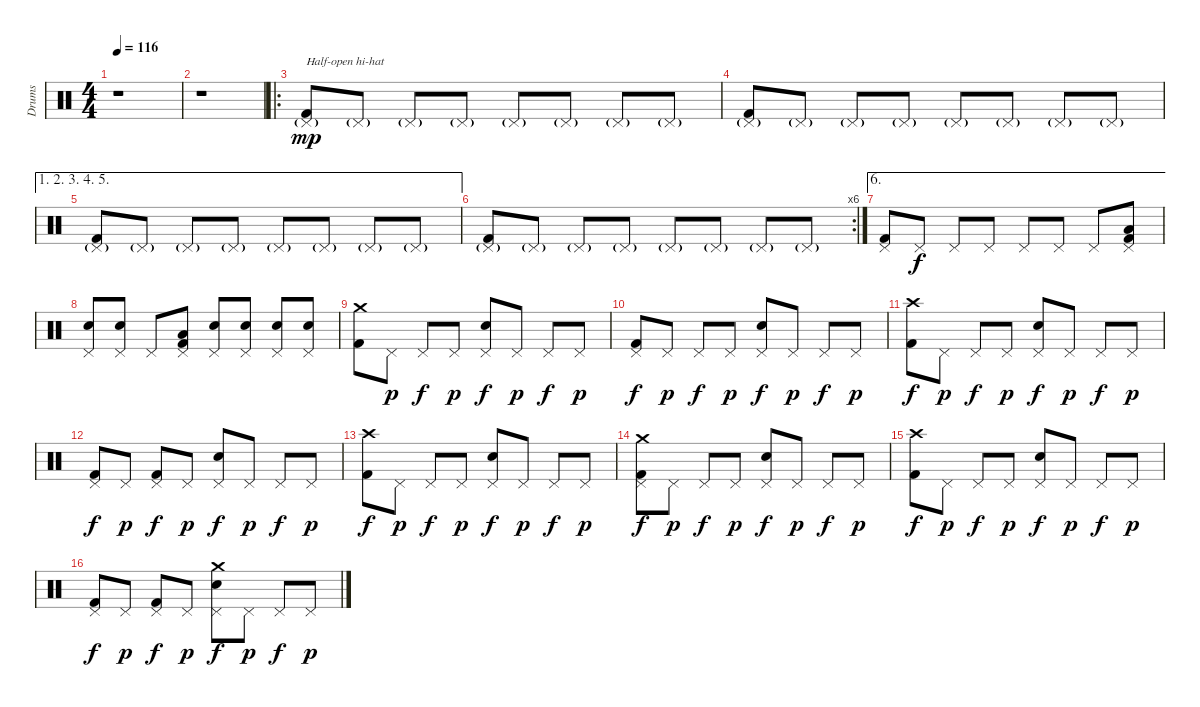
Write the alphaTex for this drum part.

\track ("Drums" "Drums") {instrument percussion}
\staff {score}
\articulation defaults
\ts (4 4)
\tempo 116
\clef neutral
\ks c
r.1{dy mp} |
r.1 |
\ro
("Kick (hit) 2" "Pedal Hi-Hat (hit)"{g}).8{txt "Half-open hi-hat"} "Pedal Hi-Hat (hit)"{g}.8 "Pedal Hi-Hat (hit)"{g}.8 "Pedal Hi-Hat (hit)"{g}.8 "Pedal Hi-Hat (hit)"{g}.8 "Pedal Hi-Hat (hit)"{g}.8 "Pedal Hi-Hat (hit)"{g}.8 "Pedal Hi-Hat (hit)"{g}.8 |
("Kick (hit) 2" "Pedal Hi-Hat (hit)"{g}).8 "Pedal Hi-Hat (hit)"{g}.8 "Pedal Hi-Hat (hit)"{g}.8 "Pedal Hi-Hat (hit)"{g}.8 "Pedal Hi-Hat (hit)"{g}.8 "Pedal Hi-Hat (hit)"{g}.8 "Pedal Hi-Hat (hit)"{g}.8 "Pedal Hi-Hat (hit)"{g}.8 |
\ae (1 2 3 4 5)
("Kick (hit) 2" "Pedal Hi-Hat (hit)"{g}).8 "Pedal Hi-Hat (hit)"{g}.8 "Pedal Hi-Hat (hit)"{g}.8 "Pedal Hi-Hat (hit)"{g}.8 "Pedal Hi-Hat (hit)"{g}.8 "Pedal Hi-Hat (hit)"{g}.8 "Pedal Hi-Hat (hit)"{g}.8 "Pedal Hi-Hat (hit)"{g}.8 |
\rc 6
("Kick (hit) 2" "Pedal Hi-Hat (hit)"{g}).8 "Pedal Hi-Hat (hit)"{g}.8 "Pedal Hi-Hat (hit)"{g}.8 "Pedal Hi-Hat (hit)"{g}.8 "Pedal Hi-Hat (hit)"{g}.8 "Pedal Hi-Hat (hit)"{g}.8 "Pedal Hi-Hat (hit)"{g}.8 "Pedal Hi-Hat (hit)"{g}.8 |
\ae 6
("Kick (hit) 2" "Pedal Hi-Hat (hit)").8 "Pedal Hi-Hat (hit)".8{dy f} "Pedal Hi-Hat (hit)".8 "Pedal Hi-Hat (hit)".8 "Pedal Hi-Hat (hit)".8 "Pedal Hi-Hat (hit)".8 "Pedal Hi-Hat (hit)".8 ("Kick (hit) 2" "Low Tom (hit)" "Pedal Hi-Hat (hit)").8 |
("Pedal Hi-Hat (hit)" "Snare (hit) 2").8 ("Pedal Hi-Hat (hit)" "Snare (hit) 2").8 "Pedal Hi-Hat (hit)".8 ("Kick (hit) 2" "Low Tom (hit)" "Pedal Hi-Hat (hit)").8 ("Pedal Hi-Hat (hit)" "Snare (hit) 2").8 ("Pedal Hi-Hat (hit)" "Snare (hit) 2").8 ("Pedal Hi-Hat (hit)" "Snare (hit) 2").8 ("Pedal Hi-Hat (hit)" "Snare (hit) 2").8 |
("Kick (hit) 2" "Crash medium (hit)").8 "Pedal Hi-Hat (hit)".8{dy p} "Pedal Hi-Hat (hit)".8{dy f} "Pedal Hi-Hat (hit)".8{dy p} ("Pedal Hi-Hat (hit)" "Snare (hit) 2").8{dy f} "Pedal Hi-Hat (hit)".8{dy p} "Pedal Hi-Hat (hit)".8{dy f} "Pedal Hi-Hat (hit)".8{dy p} |
("Kick (hit) 2" "Pedal Hi-Hat (hit)").8{dy f} "Pedal Hi-Hat (hit)".8{dy p} "Pedal Hi-Hat (hit)".8{dy f} "Pedal Hi-Hat (hit)".8{dy p} ("Pedal Hi-Hat (hit)" "Snare (hit) 2").8{dy f} "Pedal Hi-Hat (hit)".8{dy p} "Pedal Hi-Hat (hit)".8{dy f} "Pedal Hi-Hat (hit)".8{dy p} |
("Kick (hit) 2" "Crash high (hit)").8{dy f} "Pedal Hi-Hat (hit)".8{dy p} "Pedal Hi-Hat (hit)".8{dy f} "Pedal Hi-Hat (hit)".8{dy p} ("Pedal Hi-Hat (hit)" "Snare (hit) 2").8{dy f} "Pedal Hi-Hat (hit)".8{dy p} "Pedal Hi-Hat (hit)".8{dy f} "Pedal Hi-Hat (hit)".8{dy p} |
("Kick (hit) 2" "Pedal Hi-Hat (hit)").8{dy f} "Pedal Hi-Hat (hit)".8{dy p} ("Kick (hit) 2" "Pedal Hi-Hat (hit)").8{dy f} "Pedal Hi-Hat (hit)".8{dy p} ("Pedal Hi-Hat (hit)" "Snare (hit) 2").8{dy f} "Pedal Hi-Hat (hit)".8{dy p} "Pedal Hi-Hat (hit)".8{dy f} "Pedal Hi-Hat (hit)".8{dy p} |
("Kick (hit) 2" "Crash high (hit)").8{dy f} "Pedal Hi-Hat (hit)".8{dy p} "Pedal Hi-Hat (hit)".8{dy f} "Pedal Hi-Hat (hit)".8{dy p} ("Pedal Hi-Hat (hit)" "Snare (hit) 2").8{dy f} "Pedal Hi-Hat (hit)".8{dy p} "Pedal Hi-Hat (hit)".8{dy f} "Pedal Hi-Hat (hit)".8{dy p} |
("Kick (hit) 2" "Crash medium (hit)" "Pedal Hi-Hat (hit)").8{dy f} "Pedal Hi-Hat (hit)".8{dy p} "Pedal Hi-Hat (hit)".8{dy f} "Pedal Hi-Hat (hit)".8{dy p} ("Pedal Hi-Hat (hit)" "Snare (hit) 2").8{dy f} "Pedal Hi-Hat (hit)".8{dy p} "Pedal Hi-Hat (hit)".8{dy f} "Pedal Hi-Hat (hit)".8{dy p} |
("Kick (hit) 2" "Crash high (hit)").8{dy f} "Pedal Hi-Hat (hit)".8{dy p} "Pedal Hi-Hat (hit)".8{dy f} "Pedal Hi-Hat (hit)".8{dy p} ("Pedal Hi-Hat (hit)" "Snare (hit) 2").8{dy f} "Pedal Hi-Hat (hit)".8{dy p} "Pedal Hi-Hat (hit)".8{dy f} "Pedal Hi-Hat (hit)".8{dy p} |
("Kick (hit) 2" "Pedal Hi-Hat (hit)").8{dy f} "Pedal Hi-Hat (hit)".8{dy p} ("Kick (hit) 2" "Pedal Hi-Hat (hit)").8{dy f} "Pedal Hi-Hat (hit)".8{dy p} ("Crash medium (hit)" "Pedal Hi-Hat (hit)" "Snare (hit) 2").8{dy f} "Pedal Hi-Hat (hit)".8{dy p} "Pedal Hi-Hat (hit)".8{dy f} "Pedal Hi-Hat (hit)".8{dy p}
